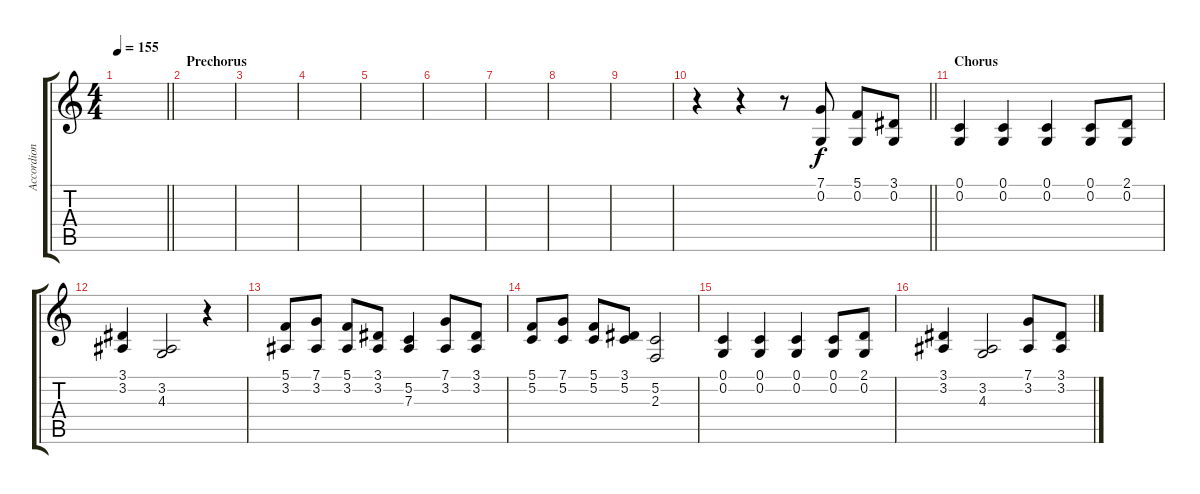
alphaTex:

\track ("Accordion" "Accordion") {instrument accordion}
\staff {score tabs}
\tuning (C4 G3 Eb3 Bb2 F2 C2) {hide}
\ts (4 4)
\tempo 155
\clef g2
\barLineRight lightlight
\ks c
|
\section ("" "Prechorus")
|
|
|
|
|
|
|
|
\barLineRight lightlight
r.4 r.4 r.8 (7.1 0.2).8 (5.1 0.2).8 (3.1 0.2).8 |
\section ("" "Chorus")
(0.1 0.2).4 (0.1 0.2).4 (0.1 0.2).4 (0.1 0.2).8 (2.1 0.2).8 |
(3.1 3.2).4 (3.2 4.3).2 r.4 |
(5.1 3.2).8 (7.1 3.2).8 (5.1 3.2).8 (3.1 3.2).8 (5.2 7.3).4 (7.1 3.2).8 (3.1 3.2).8 |
(5.1 5.2).8 (7.1 5.2).8 (5.1 5.2).8 (3.1 5.2).8 (5.2 2.3).2 |
(0.1 0.2).4 (0.1 0.2).4 (0.1 0.2).4 (0.1 0.2).8 (2.1 0.2).8 |
(3.1 3.2).4 (3.2 4.3).2 (7.1 3.2).8 (3.1 3.2).8
